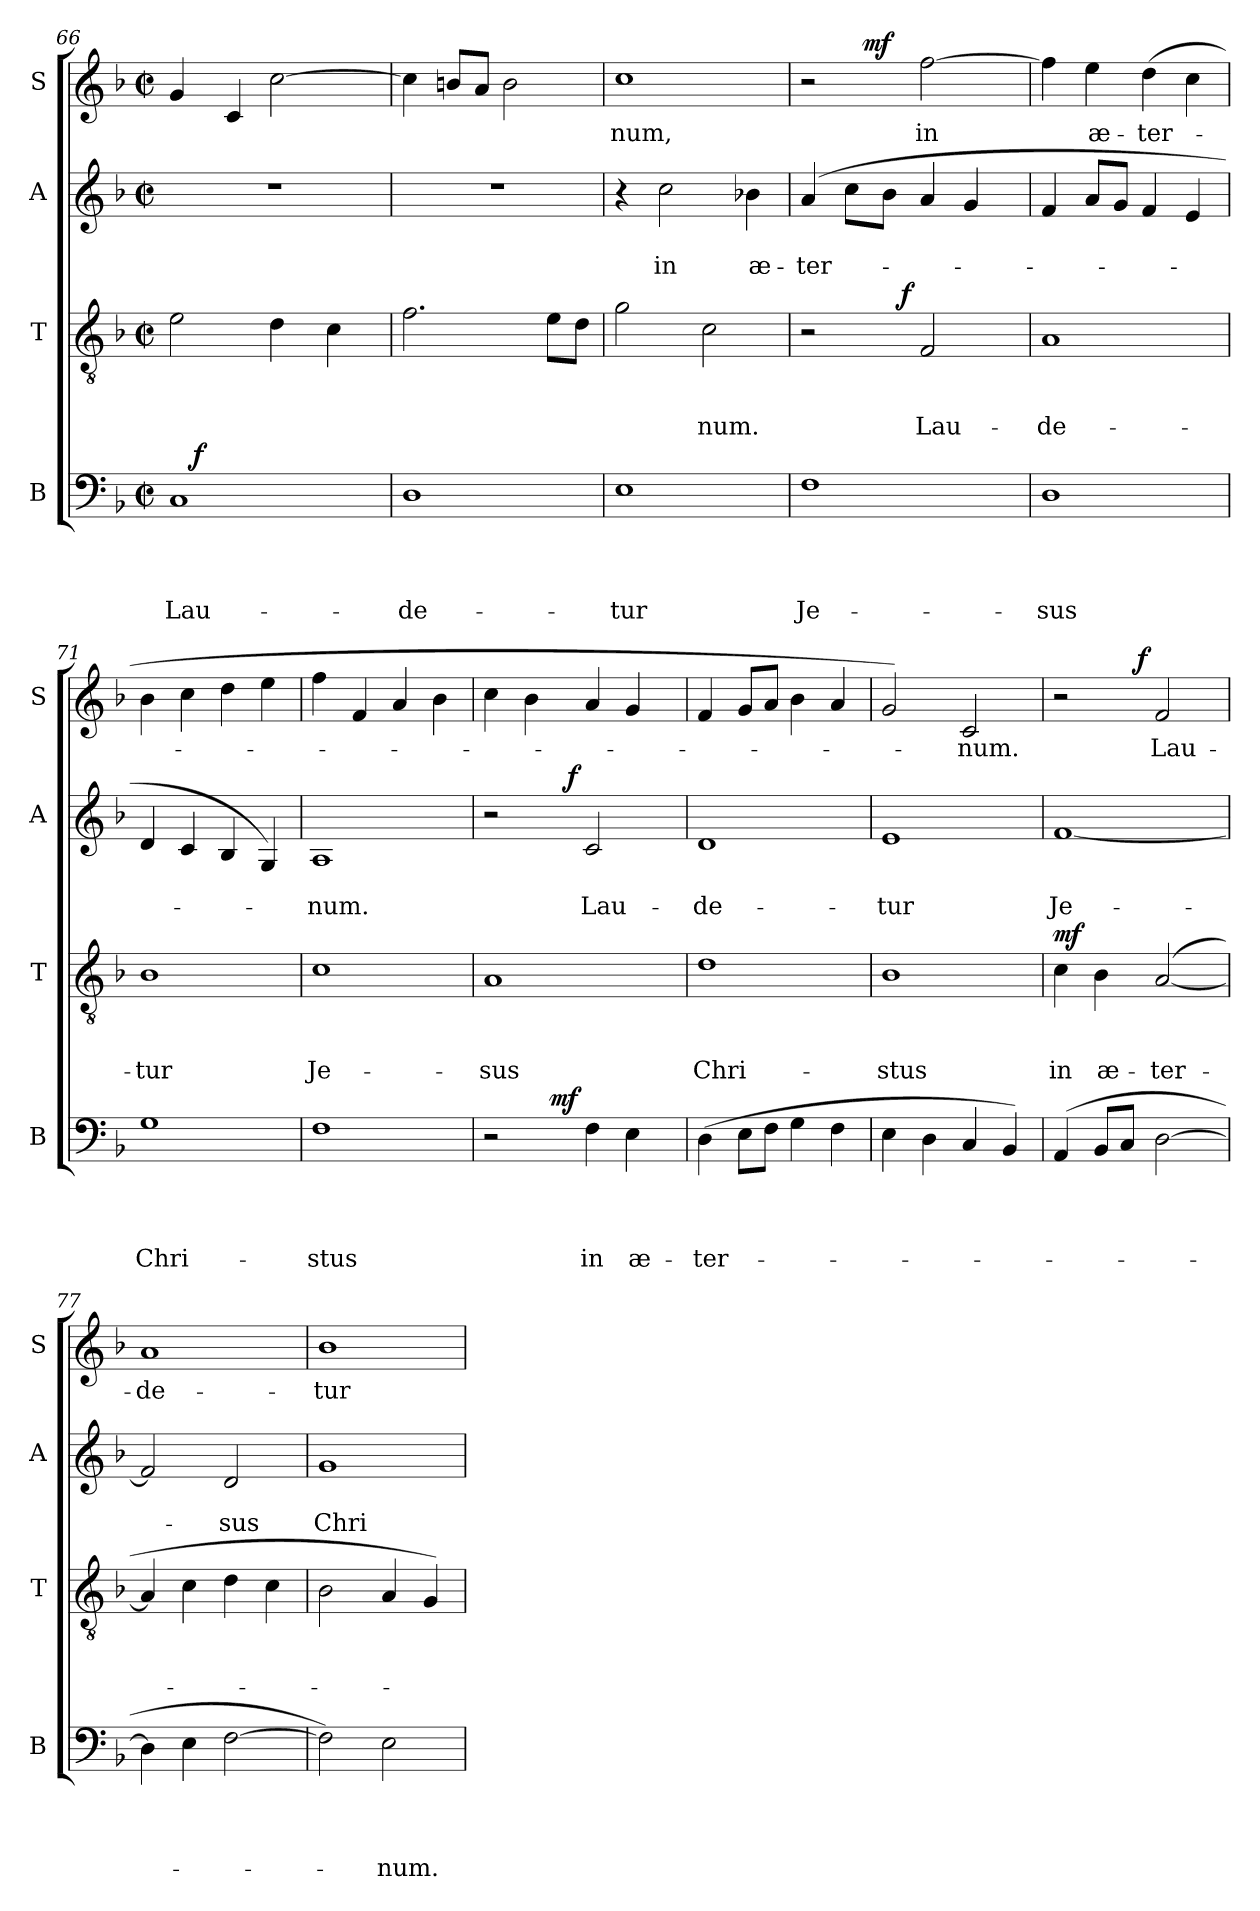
**kern	**text	**text	**text	**text	**dynam	**kern	**text	**text	**text	**dynam	**kern	**text	**text	**dynam	**kern	**text	**dynam
*part4	*part4	*part4	*part4	*part4	*part4	*part3	*part3	*part3	*part3	*part3	*part2	*part2	*part2	*part2	*part1	*part1	*part1
*staff4	*staff4	*staff4	*staff4	*staff4	*staff4	*staff3	*staff3	*staff3	*staff3	*staff3	*staff2	*staff2	*staff2	*staff2	*staff1	*staff1	*staff1
*I"B	*	*	*	*	*	*I"T	*	*	*	*	*I"A	*	*	*	*I"S	*	*
*I'B	*	*	*	*	*	*I'T	*	*	*	*	*I'A	*	*	*	*I'S	*	*
*clefF4	*	*	*	*	*	*clefGv2	*	*	*	*	*clefG2	*	*	*	*clefG2	*	*
*k[b-]	*	*	*	*	*	*k[b-]	*	*	*	*	*k[b-]	*	*	*	*k[b-]	*	*
*F:	*	*	*	*	*	*F:	*	*	*	*	*F:	*	*	*	*F:	*	*
*M2/2	*	*	*	*	*	*M2/2	*	*	*	*	*M2/2	*	*	*	*M2/2	*	*
*met(c|)	*	*	*	*	*	*met(c|)	*	*	*	*	*met(c|)	*	*	*	*met(c|)	*	*
=66	=66	=66	=66	=66	=66	=66	=66	=66	=66	=66	=66	=66	=66	=66	=66	=66	=66
!	!	!	!	!LO:LY:b	!	!	!	!	!	!	!	!	!	!	!	!	!
*^	*	*	*	*	*	*	*	*	*	*	*	*	*	*	*	*	*
1C	16.ryy	.	.	.	Lau-	.	2e\	.	.	.	.	1r	.	.	.	4g/	.	.
!	!	!	!	!	!	!LO:DY:a	!	!	!	!	!	!	!	!	!	!	!	!
.	2ryy	.	.	.	.	f	.	.	.	.	.	.	.	.	.	.	.	.
.	.	.	.	.	.	.	.	.	.	.	.	.	.	.	.	4c/	.	.
.	.	.	.	.	.	.	4d\	.	.	.	.	.	.	.	.	[>2cc\	.	.
.	4ryy	.	.	.	.	.	.	.	.	.	.	.	.	.	.	.	.	.
.	.	.	.	.	.	.	4c\	.	.	.	.	.	.	.	.	.	.	.
.	8ryy	.	.	.	.	.	.	.	.	.	.	.	.	.	.	.	.	.
.	32ryy	.	.	.	.	.	.	.	.	.	.	.	.	.	.	.	.	.
=67	=67	=67	=67	=67	=67	=67	=67	=67	=67	=67	=67	=67	=67	=67	=67	=67	=67	=67
!	!	!	!	!	!LO:LY:b	!	!	!	!	!	!	!	!	!	!	!	!	!
*v	*v	*	*	*	*	*	*	*	*	*	*	*	*	*	*	*	*	*
1D	.	.	.	-de-	.	2.f\	.	.	.	.	1r	.	.	.	4cc\]	.	.
.	.	.	.	.	.	.	.	.	.	.	.	.	.	.	8bn/L	.	.
.	.	.	.	.	.	.	.	.	.	.	.	.	.	.	8a/J	.	.
.	.	.	.	.	.	.	.	.	.	.	.	.	.	.	2b\	.	.
.	.	.	.	.	.	8e\L	.	.	.	.	.	.	.	.	.	.	.
.	.	.	.	.	.	8d\J	.	.	.	.	.	.	.	.	.	.	.
=68	=68	=68	=68	=68	=68	=68	=68	=68	=68	=68	=68	=68	=68	=68	=68	=68	=68
!	!	!	!	!LO:LY:b	!	!	!	!	!	!	!	!	!	!	!	!LO:LY:b	!
1E	.	.	.	-tur	.	2g\	.	.	.	.	4r	.	.	.	1cc	-num,	.
!	!	!	!	!	!	!	!	!	!	!	!	!	!LO:LY:b	!	!	!	!
.	.	.	.	.	.	.	.	.	.	.	2cc\	.	in	.	.	.	.
!	!	!	!	!	!	!	!	!	!LO:LY:b	!	!	!	!	!	!	!	!
.	.	.	.	.	.	2c\	.	.	-num.	.	.	.	.	.	.	.	.
!	!	!	!	!	!	!	!	!	!	!	!	!	!LO:LY:b	!	!	!	!
.	.	.	.	.	.	.	.	.	.	.	4b-X\	.	æ-	.	.	.	.
!!LO:LB:g=z
=69	=69	=69	=69	=69	=69	=69	=69	=69	=69	=69	=69	=69	=69	=69	=69	=69	=69
!	!	!	!	!LO:LY:b	!	!	!	!	!	!	!	!	!LO:LY:b	!	!	!	!
*	*	*	*	*	*	*^	*	*	*	*	*	*	*	*	*^	*	*
1F	.	.	.	Je-	.	2r	4..ryy	.	.	.	.	(4a/	.	-ter-	.	2r	4ryy	.	.
.	.	.	.	.	.	.	.	.	.	.	.	8cc\L	.	.	.	.	16ryy	.	.
!	!	!	!	!	!	!	!	!	!	!	!	!	!	!	!	!	!	!	!LO:DY:a
.	.	.	.	.	.	.	.	.	.	.	.	.	.	.	.	.	2ryy	.	mf
.	.	.	.	.	.	.	.	.	.	.	.	8b-\J	.	.	.	.	.	.	.
!	!	!	!	!	!	!	!	!	!	!	!LO:DY:a	!	!	!	!	!	!	!	!
.	.	.	.	.	.	.	2ryy	.	.	.	f	.	.	.	.	.	.	.	.
!	!	!	!	!	!	!	!	!	!	!LO:LY:b	!	!	!	!	!	!	!	!LO:LY:b	!
.	.	.	.	.	.	2F/	.	.	.	Lau-	.	4a/	.	.	.	[>2ff\	.	in	.
.	.	.	.	.	.	.	.	.	.	.	.	4g/	.	.	.	.	.	.	.
.	.	.	.	.	.	.	.	.	.	.	.	.	.	.	.	.	8.ryy	.	.
.	.	.	.	.	.	.	16ryy	.	.	.	.	.	.	.	.	.	.	.	.
=70	=70	=70	=70	=70	=70	=70	=70	=70	=70	=70	=70	=70	=70	=70	=70	=70	=70	=70	=70
!	!	!	!	!LO:LY:b	!	!	!	!	!	!LO:LY:b	!	!	!	!	!	!	!	!	!
*	*	*	*	*	*	*v	*v	*	*	*	*	*	*	*	*	*v	*v	*	*
1D	.	.	.	-sus	.	1A	.	.	-de-	.	4f/	.	.	.	4ff\]	.	.
!	!	!	!	!	!	!	!	!	!	!	!	!	!	!	!	!LO:LY:b	!
.	.	.	.	.	.	.	.	.	.	.	8a/L	.	.	.	4ee\	æ-	.
.	.	.	.	.	.	.	.	.	.	.	8g/J	.	.	.	.	.	.
!	!	!	!	!	!	!	!	!	!	!	!	!	!	!	!	!LO:LY:b	!
.	.	.	.	.	.	.	.	.	.	.	4f/	.	.	.	(>4dd\	-ter-	.
.	.	.	.	.	.	.	.	.	.	.	4e/	.	.	.	4cc\	.	.
=71	=71	=71	=71	=71	=71	=71	=71	=71	=71	=71	=71	=71	=71	=71	=71	=71	=71
!	!	!	!	!LO:LY:b	!	!	!	!	!LO:LY:b	!	!	!	!	!	!	!	!
1G	.	.	.	Chri-	.	1B-	.	.	-tur	.	4d/	.	.	.	4b-\	.	.
.	.	.	.	.	.	.	.	.	.	.	4c/	.	.	.	4cc\	.	.
.	.	.	.	.	.	.	.	.	.	.	4B-/	.	.	.	4dd\	.	.
.	.	.	.	.	.	.	.	.	.	.	4G/)	.	.	.	4ee\	.	.
=72	=72	=72	=72	=72	=72	=72	=72	=72	=72	=72	=72	=72	=72	=72	=72	=72	=72
!	!	!	!	!LO:LY:b	!	!	!	!	!LO:LY:b	!	!	!	!LO:LY:b	!	!	!	!
1F	.	.	.	-stus	.	1c	.	.	Je-	.	1A	.	-num.	.	4ff\	.	.
.	.	.	.	.	.	.	.	.	.	.	.	.	.	.	4f/	.	.
.	.	.	.	.	.	.	.	.	.	.	.	.	.	.	4a/	.	.
.	.	.	.	.	.	.	.	.	.	.	.	.	.	.	4b-\	.	.
=73	=73	=73	=73	=73	=73	=73	=73	=73	=73	=73	=73	=73	=73	=73	=73	=73	=73
!	!	!	!	!	!	!	!	!	!LO:LY:b	!	!	!	!	!	!	!	!
*^	*	*	*	*	*	*	*	*	*	*	*^	*	*	*	*	*	*
2r	4.ryy	.	.	.	.	.	1A	.	.	-sus	.	2r	4..ryy	.	.	.	4cc\	.	.
.	.	.	.	.	.	.	.	.	.	.	.	.	.	.	.	.	4b-\	.	.
!	!	!	!	!	!	!LO:DY:a	!	!	!	!	!	!	!	!	!	!	!	!	!
.	2ryy	.	.	.	.	mf	.	.	.	.	.	.	.	.	.	.	.	.	.
!	!	!	!	!	!	!	!	!	!	!	!	!	!	!	!	!LO:DY:a	!	!	!
.	.	.	.	.	.	.	.	.	.	.	.	.	2ryy	.	.	f	.	.	.
!	!	!	!	!	!LO:LY:b	!	!	!	!	!	!	!	!	!	!LO:LY:b	!	!	!	!
4F\	.	.	.	.	in	.	.	.	.	.	.	2c/	.	.	Lau-	.	4a/	.	.
!	!	!	!	!	!LO:LY:b	!	!	!	!	!	!	!	!	!	!	!	!	!	!
4E\	.	.	.	.	æ-	.	.	.	.	.	.	.	.	.	.	.	4g/	.	.
.	8ryy	.	.	.	.	.	.	.	.	.	.	.	.	.	.	.	.	.	.
.	.	.	.	.	.	.	.	.	.	.	.	.	16ryy	.	.	.	.	.	.
=74	=74	=74	=74	=74	=74	=74	=74	=74	=74	=74	=74	=74	=74	=74	=74	=74	=74	=74	=74
!	!	!	!	!	!LO:LY:b	!	!	!	!	!LO:LY:b	!	!	!	!	!LO:LY:b	!	!	!	!
*v	*v	*	*	*	*	*	*	*	*	*	*	*v	*v	*	*	*	*	*	*
(>4D\	.	.	.	-ter-	.	1d	.	.	Chri-	.	1d	.	-de-	.	4f/	.	.
8E\L	.	.	.	.	.	.	.	.	.	.	.	.	.	.	8g/L	.	.
8F\J	.	.	.	.	.	.	.	.	.	.	.	.	.	.	8a/J	.	.
4G\	.	.	.	.	.	.	.	.	.	.	.	.	.	.	4b-\	.	.
4F\	.	.	.	.	.	.	.	.	.	.	.	.	.	.	4a/	.	.
=75	=75	=75	=75	=75	=75	=75	=75	=75	=75	=75	=75	=75	=75	=75	=75	=75	=75
!	!	!	!	!	!	!	!	!	!LO:LY:b	!	!	!	!LO:LY:b	!	!	!	!
4E\	.	.	.	.	.	1B-	.	.	-stus	.	1e	.	-tur	.	2g/)	.	.
4D\	.	.	.	.	.	.	.	.	.	.	.	.	.	.	.	.	.
!	!	!	!	!	!	!	!	!	!	!	!	!	!	!	!	!LO:LY:b	!
4C/	.	.	.	.	.	.	.	.	.	.	.	.	.	.	2c/	-num.	.
4BB-/)	.	.	.	.	.	.	.	.	.	.	.	.	.	.	.	.	.
!!LO:PB:g=z
=76	=76	=76	=76	=76	=76	=76	=76	=76	=76	=76	=76	=76	=76	=76	=76	=76	=76
!	!	!	!	!	!	!	!	!	!LO:LY:b	!LO:DY:a	!	!	!LO:LY:b	!	!	!	!
*	*	*	*	*	*	*	*	*	*	*	*	*	*	*	*^	*	*
(4AA/	.	.	.	.	.	4c\	.	.	in	mf	[<1f	.	Je-	.	2r	4..ryy	.	.
!	!	!	!	!	!	!	!	!	!LO:LY:b	!	!	!	!	!	!	!	!	!
8BB-/L	.	.	.	.	.	4B-\	.	.	æ-	.	.	.	.	.	.	.	.	.
8C/J	.	.	.	.	.	.	.	.	.	.	.	.	.	.	.	.	.	.
!	!	!	!	!	!	!	!	!	!	!	!	!	!	!	!	!	!	!LO:DY:a
.	.	.	.	.	.	.	.	.	.	.	.	.	.	.	.	2ryy	.	f
!	!	!	!	!	!	!	!	!	!LO:LY:b	!	!	!	!	!	!	!	!LO:LY:b	!
[>2D\	.	.	.	.	.	([<2A/	.	.	-ter-	.	.	.	.	.	2f/	.	Lau-	.
.	.	.	.	.	.	.	.	.	.	.	.	.	.	.	.	16ryy	.	.
=77	=77	=77	=77	=77	=77	=77	=77	=77	=77	=77	=77	=77	=77	=77	=77	=77	=77	=77
!	!	!	!	!	!	!	!	!	!	!	!	!	!	!	!	!	!LO:LY:b	!
*	*	*	*	*	*	*	*	*	*	*	*	*	*	*	*v	*v	*	*
4D\]	.	.	.	.	.	4A/]	.	.	.	.	2f/]	.	.	.	1a	-de-	.
4E\	.	.	.	.	.	4c\	.	.	.	.	.	.	.	.	.	.	.
!	!	!	!	!	!	!	!	!	!	!	!	!	!LO:LY:b	!	!	!	!
[>2F\	.	.	.	.	.	4d\	.	.	.	.	2d/	.	-sus	.	.	.	.
.	.	.	.	.	.	4c\	.	.	.	.	.	.	.	.	.	.	.
=78	=78	=78	=78	=78	=78	=78	=78	=78	=78	=78	=78	=78	=78	=78	=78	=78	=78
!	!	!	!	!	!	!	!	!	!	!	!	!	!LO:LY:b	!	!	!LO:LY:b	!
2F\])	.	.	.	.	.	2B-\	.	.	.	.	1g	.	Chri-	.	1b-	-tur	.
!	!	!	!	!LO:LY:b	!	!	!	!	!	!	!	!	!	!	!	!	!
2E\	.	.	.	-num.	.	4A/	.	.	.	.	.	.	.	.	.	.	.
.	.	.	.	.	.	4G/)	.	.	.	.	.	.	.	.	.	.	.
=	=	=	=	=	=	=	=	=	=	=	=	=	=	=	=	=	=
*-	*-	*-	*-	*-	*-	*-	*-	*-	*-	*-	*-	*-	*-	*-	*-	*-	*-
